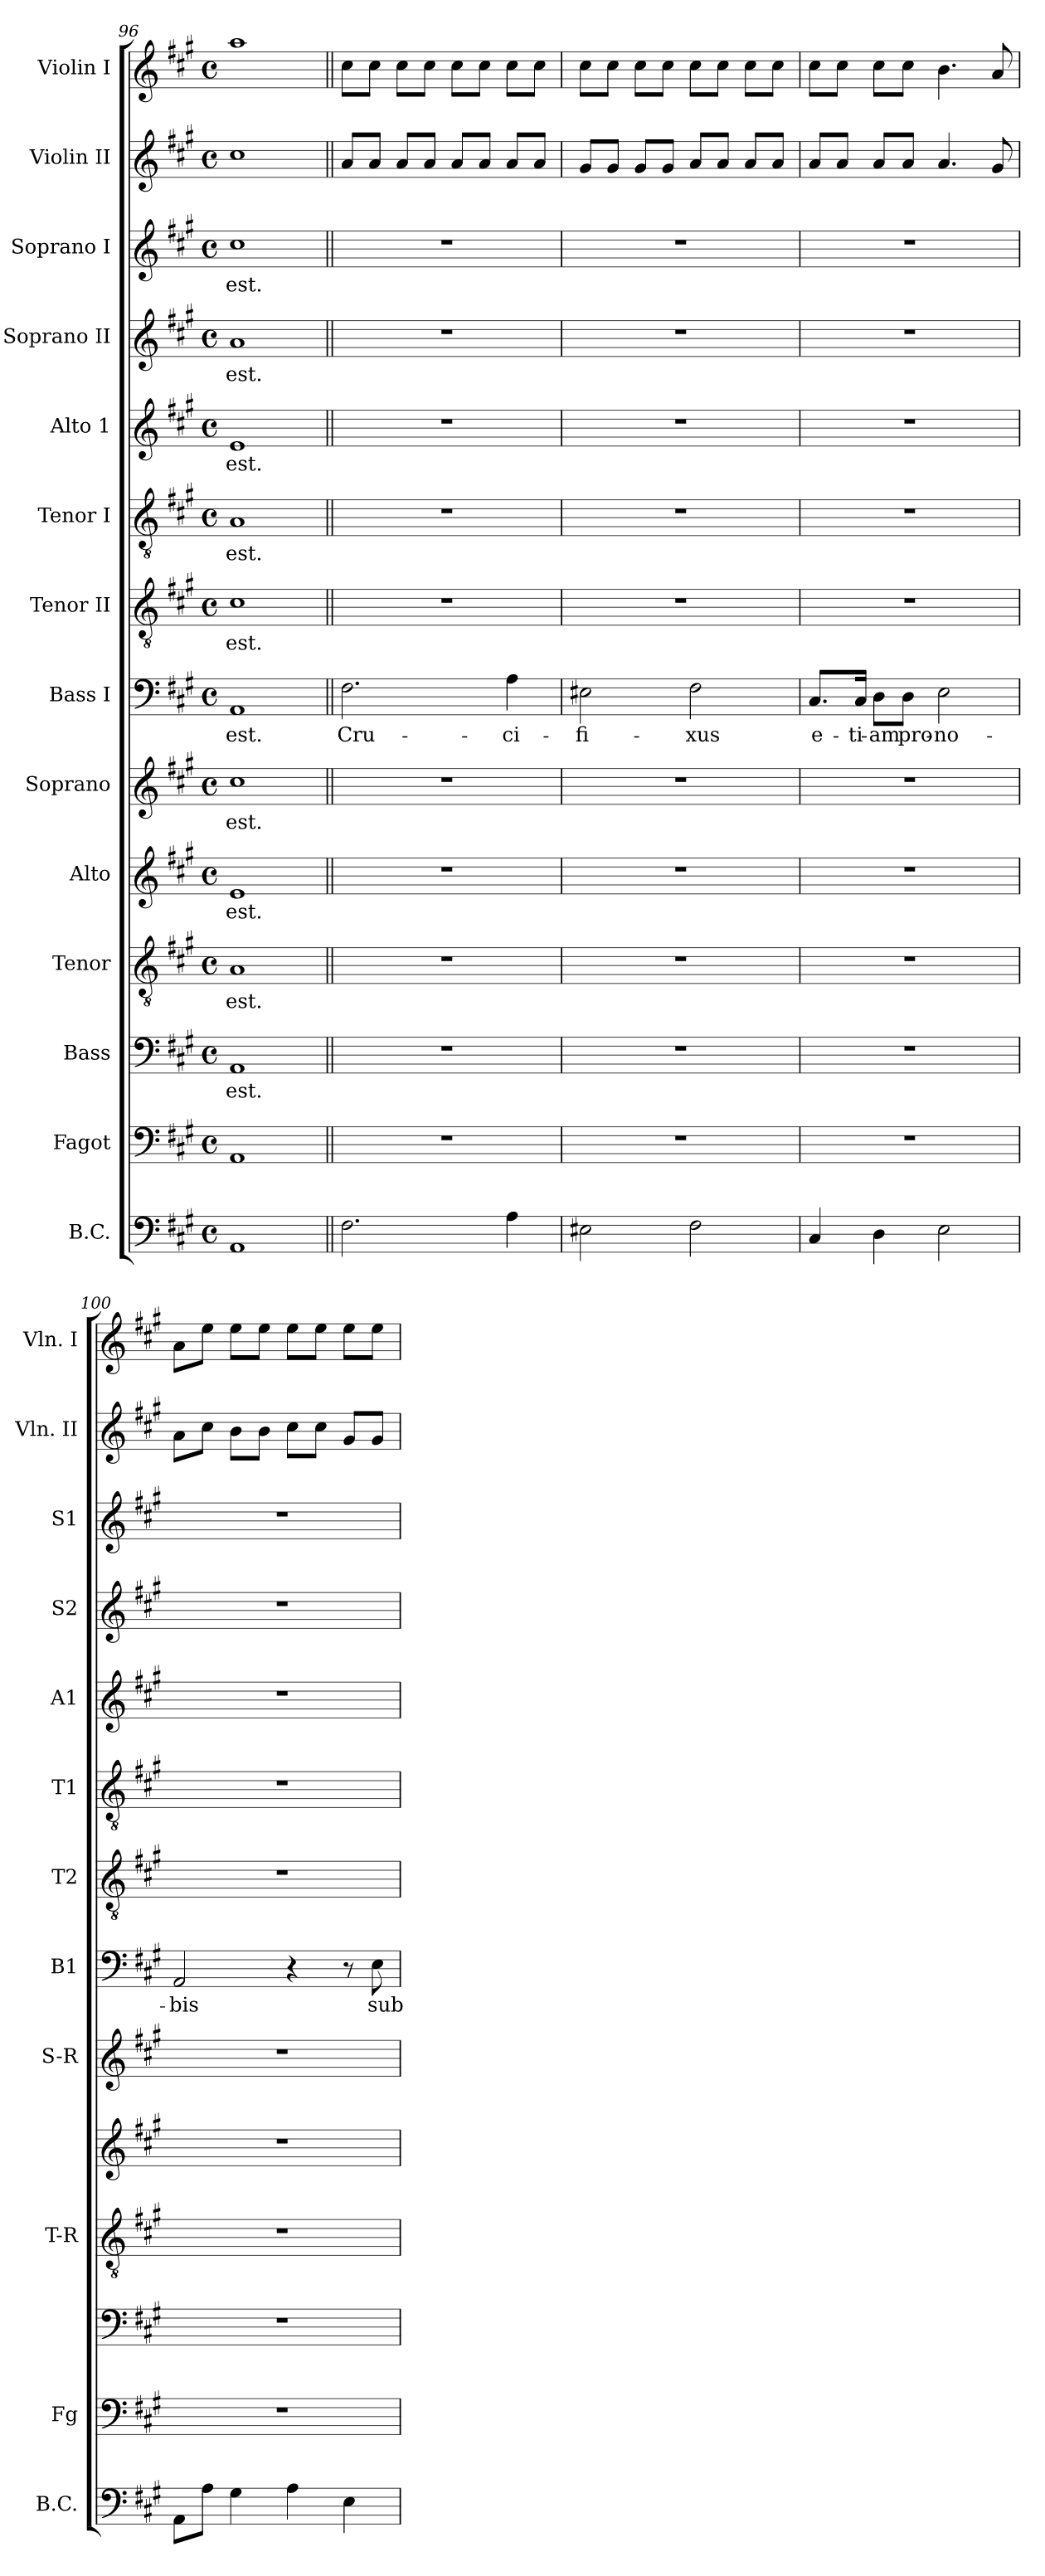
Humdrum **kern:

**kern	**kern	**kern	**text	**kern	**text	**kern	**text	**kern	**text	**kern	**text	**kern	**text	**kern	**text	**kern	**text	**kern	**text	**kern	**text	**kern	**kern
*part14	*part13	*part12	*part12	*part11	*part11	*part10	*part10	*part9	*part9	*part8	*part8	*part7	*part7	*part6	*part6	*part5	*part5	*part4	*part4	*part3	*part3	*part2	*part1
*staff14	*staff13	*staff12	*staff12	*staff11	*staff11	*staff10	*staff10	*staff9	*staff9	*staff8	*staff8	*staff7	*staff7	*staff6	*staff6	*staff5	*staff5	*staff4	*staff4	*staff3	*staff3	*staff2	*staff1
*I"B.C.	*I"Fagot	*I"Bass	*	*I"Tenor	*	*I"Alto	*	*I"Soprano	*	*I"Bass I	*	*I"Tenor II	*	*I"Tenor I	*	*I"Alto 1	*	*I"Soprano II	*	*I"Soprano I	*	*I"Violin II	*I"Violin I
*I'B.C.	*I'Fg	*	*	*I'T-R	*	*	*	*I'S-R	*	*I'B1	*	*I'T2	*	*I'T1	*	*I'A1	*	*I'S2	*	*I'S1	*	*I'Vln. II	*I'Vln. I
*clefF4	*clefF4	*clefF4	*	*clefGv2	*	*clefG2	*	*clefG2	*	*clefF4	*	*clefGv2	*	*clefGv2	*	*clefG2	*	*clefG2	*	*clefG2	*	*clefG2	*clefG2
*k[f#c#g#]	*k[f#c#g#]	*k[f#c#g#]	*	*k[f#c#g#]	*	*k[f#c#g#]	*	*k[f#c#g#]	*	*k[f#c#g#]	*	*k[f#c#g#]	*	*k[f#c#g#]	*	*k[f#c#g#]	*	*k[f#c#g#]	*	*k[f#c#g#]	*	*k[f#c#g#]	*k[f#c#g#]
*A:	*A:	*A:	*	*A:	*	*A:	*	*A:	*	*A:	*	*A:	*	*A:	*	*A:	*	*A:	*	*A:	*	*A:	*A:
*M4/4	*M4/4	*M4/4	*	*M4/4	*	*M4/4	*	*M4/4	*	*M4/4	*	*M4/4	*	*M4/4	*	*M4/4	*	*M4/4	*	*M4/4	*	*M4/4	*M4/4
*met(c)	*met(c)	*met(c)	*	*met(c)	*	*met(c)	*	*met(c)	*	*met(c)	*	*met(c)	*	*met(c)	*	*met(c)	*	*met(c)	*	*met(c)	*	*met(c)	*met(c)
=96	=96	=96	=96	=96	=96	=96	=96	=96	=96	=96	=96	=96	=96	=96	=96	=96	=96	=96	=96	=96	=96	=96	=96
!	!	!	!LO:LY:b	!	!LO:LY:b	!	!LO:LY:b	!	!LO:LY:b	!	!LO:LY:b	!	!LO:LY:b	!	!LO:LY:b	!	!LO:LY:b	!	!LO:LY:b	!	!LO:LY:b	!	!
1AA	1AA	1AA	est.	1A	est.	1e	est.	1cc#	est.	1AA	est.	1c#	est.	1A	est.	1e	est.	1a	est.	1cc#	est.	1cc#	1aa
!!LO:PB:g=z
=97||	=97||	=97||	=97||	=97||	=97||	=97||	=97||	=97||	=97||	=97||	=97||	=97||	=97||	=97||	=97||	=97||	=97||	=97||	=97||	=97||	=97||	=97||	=97||
!	!	!	!	!	!	!	!	!	!	!	!LO:LY:b	!	!	!	!	!	!	!	!	!	!	!	!
2.F#\	1r	1r	.	1r	.	1r	.	1r	.	2.F#\	Cru-	1r	.	1r	.	1r	.	1r	.	1r	.	8a/L	8cc#\L
.	.	.	.	.	.	.	.	.	.	.	.	.	.	.	.	.	.	.	.	.	.	8a/J	8cc#\J
.	.	.	.	.	.	.	.	.	.	.	.	.	.	.	.	.	.	.	.	.	.	8a/L	8cc#\L
.	.	.	.	.	.	.	.	.	.	.	.	.	.	.	.	.	.	.	.	.	.	8a/J	8cc#\J
.	.	.	.	.	.	.	.	.	.	.	.	.	.	.	.	.	.	.	.	.	.	8a/L	8cc#\L
.	.	.	.	.	.	.	.	.	.	.	.	.	.	.	.	.	.	.	.	.	.	8a/J	8cc#\J
!	!	!	!	!	!	!	!	!	!	!	!LO:LY:b	!	!	!	!	!	!	!	!	!	!	!	!
4A\	.	.	.	.	.	.	.	.	.	4A\	-ci-	.	.	.	.	.	.	.	.	.	.	8a/L	8cc#\L
.	.	.	.	.	.	.	.	.	.	.	.	.	.	.	.	.	.	.	.	.	.	8a/J	8cc#\J
=98	=98	=98	=98	=98	=98	=98	=98	=98	=98	=98	=98	=98	=98	=98	=98	=98	=98	=98	=98	=98	=98	=98	=98
!	!	!	!	!	!	!	!	!	!	!	!LO:LY:b	!	!	!	!	!	!	!	!	!	!	!	!
2E#X\	1r	1r	.	1r	.	1r	.	1r	.	2E#X\	-fi-	1r	.	1r	.	1r	.	1r	.	1r	.	8g#/L	8cc#\L
.	.	.	.	.	.	.	.	.	.	.	.	.	.	.	.	.	.	.	.	.	.	8g#/J	8cc#\J
.	.	.	.	.	.	.	.	.	.	.	.	.	.	.	.	.	.	.	.	.	.	8g#/L	8cc#\L
.	.	.	.	.	.	.	.	.	.	.	.	.	.	.	.	.	.	.	.	.	.	8g#/J	8cc#\J
!	!	!	!	!	!	!	!	!	!	!	!LO:LY:b	!	!	!	!	!	!	!	!	!	!	!	!
2F#\	.	.	.	.	.	.	.	.	.	2F#\	-xus	.	.	.	.	.	.	.	.	.	.	8a/L	8cc#\L
.	.	.	.	.	.	.	.	.	.	.	.	.	.	.	.	.	.	.	.	.	.	8a/J	8cc#\J
.	.	.	.	.	.	.	.	.	.	.	.	.	.	.	.	.	.	.	.	.	.	8a/L	8cc#\L
.	.	.	.	.	.	.	.	.	.	.	.	.	.	.	.	.	.	.	.	.	.	8a/J	8cc#\J
=99	=99	=99	=99	=99	=99	=99	=99	=99	=99	=99	=99	=99	=99	=99	=99	=99	=99	=99	=99	=99	=99	=99	=99
!	!	!	!	!	!	!	!	!	!	!	!LO:LY:b	!	!	!	!	!	!	!	!	!	!	!	!
4C#/	1r	1r	.	1r	.	1r	.	1r	.	8.C#/L	e-	1r	.	1r	.	1r	.	1r	.	1r	.	8a/L	8cc#\L
.	.	.	.	.	.	.	.	.	.	.	.	.	.	.	.	.	.	.	.	.	.	8a/J	8cc#\J
!	!	!	!	!	!	!	!	!	!	!	!LO:LY:b	!	!	!	!	!	!	!	!	!	!	!	!
.	.	.	.	.	.	.	.	.	.	16C#/Jk	-ti-	.	.	.	.	.	.	.	.	.	.	.	.
!	!	!	!	!	!	!	!	!	!	!	!LO:LY:b	!	!	!	!	!	!	!	!	!	!	!	!
4D\	.	.	.	.	.	.	.	.	.	8D\L	-am	.	.	.	.	.	.	.	.	.	.	8a/L	8cc#\L
!	!	!	!	!	!	!	!	!	!	!	!LO:LY:b	!	!	!	!	!	!	!	!	!	!	!	!
.	.	.	.	.	.	.	.	.	.	8D\J	pro-	.	.	.	.	.	.	.	.	.	.	8a/J	8cc#\J
!	!	!	!	!	!	!	!	!	!	!	!LO:LY:b	!	!	!	!	!	!	!	!	!	!	!	!
2E\	.	.	.	.	.	.	.	.	.	2E\	-no-	.	.	.	.	.	.	.	.	.	.	4.a/	4.b\
.	.	.	.	.	.	.	.	.	.	.	.	.	.	.	.	.	.	.	.	.	.	8g#/	8a/
=100	=100	=100	=100	=100	=100	=100	=100	=100	=100	=100	=100	=100	=100	=100	=100	=100	=100	=100	=100	=100	=100	=100	=100
!	!	!	!	!	!	!	!	!	!	!	!LO:LY:b	!	!	!	!	!	!	!	!	!	!	!	!
8AA\L	1r	1r	.	1r	.	1r	.	1r	.	2AA/	-bis	1r	.	1r	.	1r	.	1r	.	1r	.	8a\L	8a\L
8A\J	.	.	.	.	.	.	.	.	.	.	.	.	.	.	.	.	.	.	.	.	.	8cc#\J	8ee\J
4G#\	.	.	.	.	.	.	.	.	.	.	.	.	.	.	.	.	.	.	.	.	.	8b\L	8ee\L
.	.	.	.	.	.	.	.	.	.	.	.	.	.	.	.	.	.	.	.	.	.	8b\J	8ee\J
4A\	.	.	.	.	.	.	.	.	.	4r	.	.	.	.	.	.	.	.	.	.	.	8cc#\L	8ee\L
.	.	.	.	.	.	.	.	.	.	.	.	.	.	.	.	.	.	.	.	.	.	8cc#\J	8ee\J
4E\	.	.	.	.	.	.	.	.	.	8r	.	.	.	.	.	.	.	.	.	.	.	8g#/L	8ee\L
!	!	!	!	!	!	!	!	!	!	!	!LO:LY:b	!	!	!	!	!	!	!	!	!	!	!	!
.	.	.	.	.	.	.	.	.	.	8E\	sub	.	.	.	.	.	.	.	.	.	.	8g#/J	8ee\J
=	=	=	=	=	=	=	=	=	=	=	=	=	=	=	=	=	=	=	=	=	=	=	=
*-	*-	*-	*-	*-	*-	*-	*-	*-	*-	*-	*-	*-	*-	*-	*-	*-	*-	*-	*-	*-	*-	*-	*-
